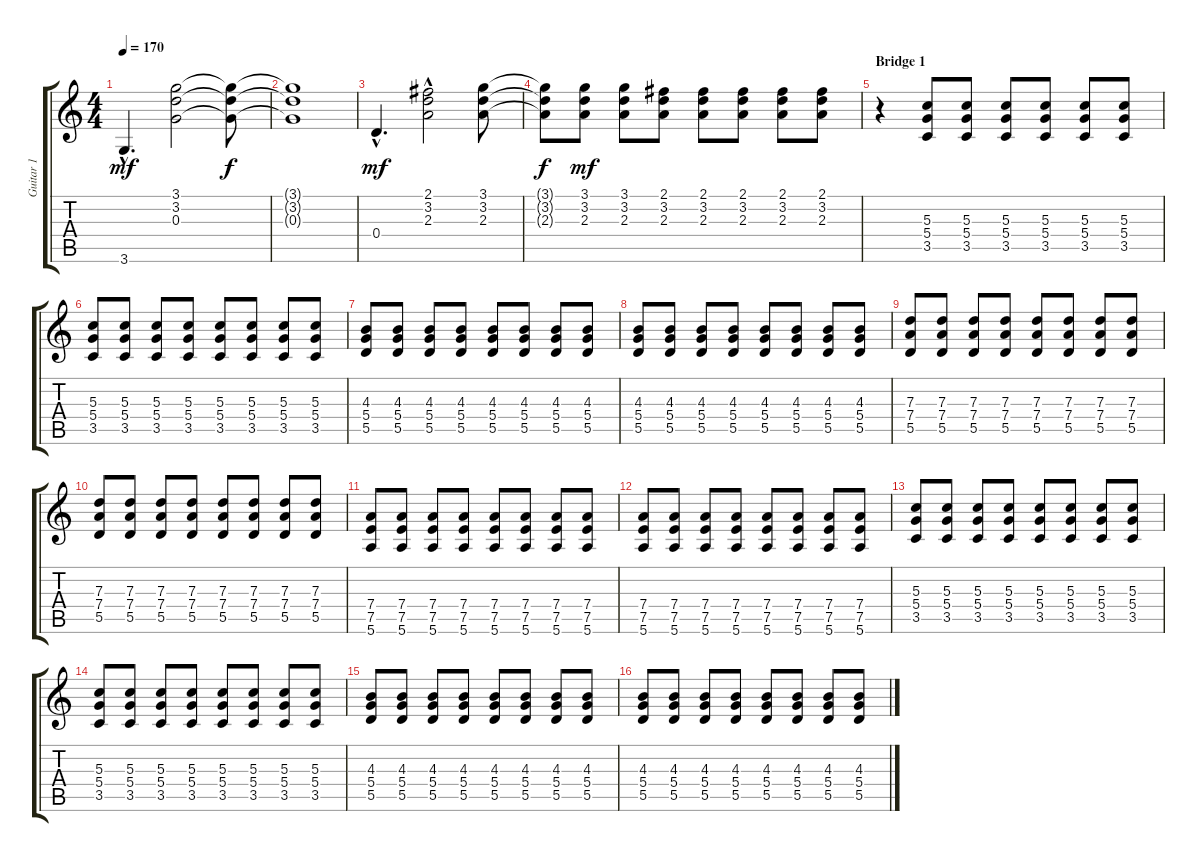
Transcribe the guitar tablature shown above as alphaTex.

\track ("Guitar 1" "Guitar 1") {instrument overdrivenguitar}
\staff {score tabs}
\tuning (E4 B3 G3 D3 A2 E2) {hide}
\ts (4 4)
\tempo 170
\clef g2
\ks c
3.6{hac}.4{d dy mf} (3.1 3.2 0.3).2 (3.1{t} 3.2{t} 0.3{t}).8{dy f} |
(3.1{t} 3.2{t} 0.3{t}).1 |
0.4{hac}.4{d dy mf} (2.1{hac} 3.2 2.3).2 (3.1 3.2 2.3).8 |
(3.1{t} 3.2{t} 2.3{t}).8{dy f} (3.1 3.2 2.3).8{dy mf} (3.1 3.2 2.3).8 (2.1 3.2 2.3).8 (2.1 3.2 2.3).8 (2.1 3.2 2.3).8 (2.1 3.2 2.3).8 (2.1 3.2 2.3).8 |
\section ("" "Bridge 1")
r.4 (5.3 5.4 3.5).8 (5.3 5.4 3.5).8 (5.3 5.4 3.5).8 (5.3 5.4 3.5).8 (5.3 5.4 3.5).8 (5.3 5.4 3.5).8 |
(5.3 5.4 3.5).8 (5.3 5.4 3.5).8 (5.3 5.4 3.5).8 (5.3 5.4 3.5).8 (5.3 5.4 3.5).8 (5.3 5.4 3.5).8 (5.3 5.4 3.5).8 (5.3 5.4 3.5).8 |
(4.3 5.4 5.5).8 (4.3 5.4 5.5).8 (4.3 5.4 5.5).8 (4.3 5.4 5.5).8 (4.3 5.4 5.5).8 (4.3 5.4 5.5).8 (4.3 5.4 5.5).8 (4.3 5.4 5.5).8 |
(4.3 5.4 5.5).8 (4.3 5.4 5.5).8 (4.3 5.4 5.5).8 (4.3 5.4 5.5).8 (4.3 5.4 5.5).8 (4.3 5.4 5.5).8 (4.3 5.4 5.5).8 (4.3 5.4 5.5).8 |
(7.3 7.4 5.5).8 (7.3 7.4 5.5).8 (7.3 7.4 5.5).8 (7.3 7.4 5.5).8 (7.3 7.4 5.5).8 (7.3 7.4 5.5).8 (7.3 7.4 5.5).8 (7.3 7.4 5.5).8 |
(7.3 7.4 5.5).8 (7.3 7.4 5.5).8 (7.3 7.4 5.5).8 (7.3 7.4 5.5).8 (7.3 7.4 5.5).8 (7.3 7.4 5.5).8 (7.3 7.4 5.5).8 (7.3 7.4 5.5).8 |
(7.4 7.5 5.6).8 (7.4 7.5 5.6).8 (7.4 7.5 5.6).8 (7.4 7.5 5.6).8 (7.4 7.5 5.6).8 (7.4 7.5 5.6).8 (7.4 7.5 5.6).8 (7.4 7.5 5.6).8 |
(7.4 7.5 5.6).8 (7.4 7.5 5.6).8 (7.4 7.5 5.6).8 (7.4 7.5 5.6).8 (7.4 7.5 5.6).8 (7.4 7.5 5.6).8 (7.4 7.5 5.6).8 (7.4 7.5 5.6).8 |
(5.3 5.4 3.5).8 (5.3 5.4 3.5).8 (5.3 5.4 3.5).8 (5.3 5.4 3.5).8 (5.3 5.4 3.5).8 (5.3 5.4 3.5).8 (5.3 5.4 3.5).8 (5.3 5.4 3.5).8 |
(5.3 5.4 3.5).8 (5.3 5.4 3.5).8 (5.3 5.4 3.5).8 (5.3 5.4 3.5).8 (5.3 5.4 3.5).8 (5.3 5.4 3.5).8 (5.3 5.4 3.5).8 (5.3 5.4 3.5).8 |
(4.3 5.4 5.5).8 (4.3 5.4 5.5).8 (4.3 5.4 5.5).8 (4.3 5.4 5.5).8 (4.3 5.4 5.5).8 (4.3 5.4 5.5).8 (4.3 5.4 5.5).8 (4.3 5.4 5.5).8 |
(4.3 5.4 5.5).8 (4.3 5.4 5.5).8 (4.3 5.4 5.5).8 (4.3 5.4 5.5).8 (4.3 5.4 5.5).8 (4.3 5.4 5.5).8 (4.3 5.4 5.5).8 (4.3 5.4 5.5).8
